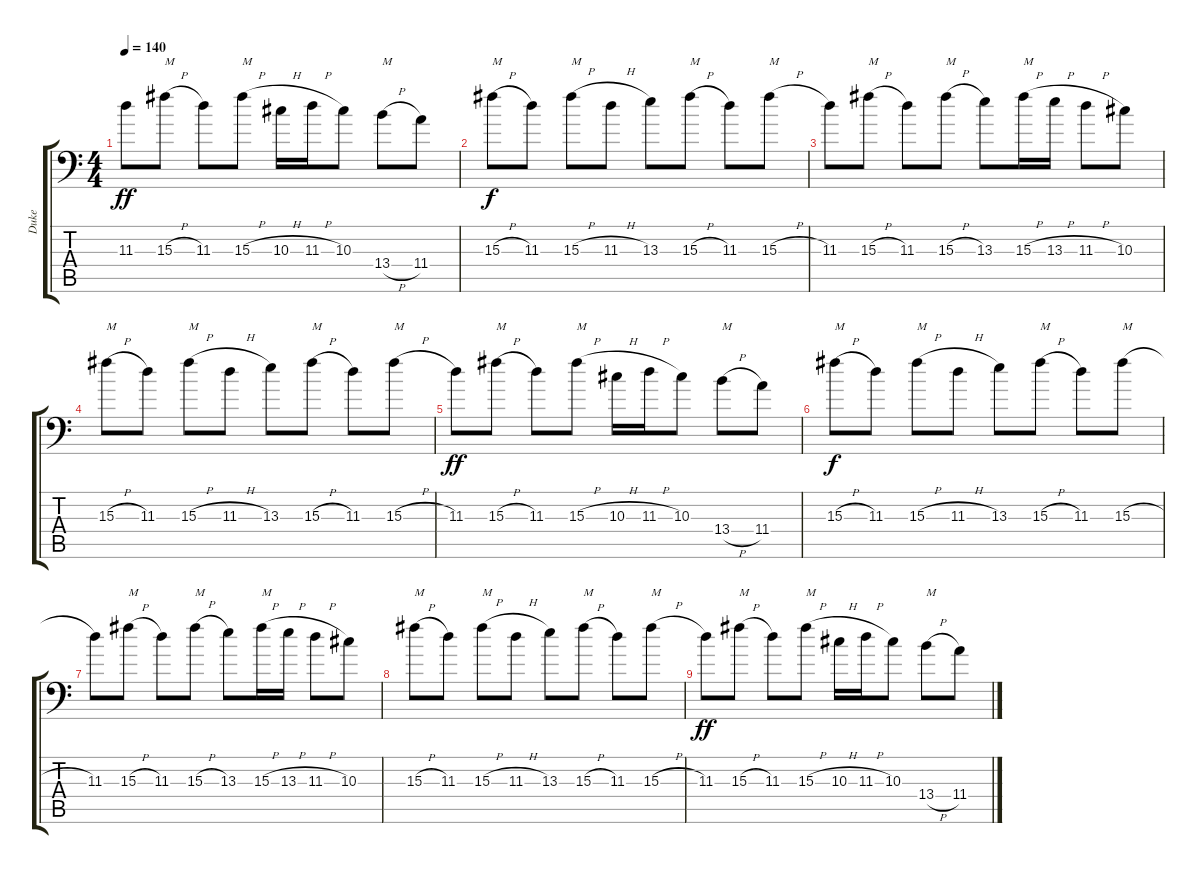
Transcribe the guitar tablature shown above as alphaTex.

\track ("Duke" "Duke") {instrument overdrivenguitar}
\staff {score tabs}
\tuning (C4 G3 Eb3 Bb2 F2 Bb1) {hide}
\ts (4 4)
\tempo 140
\clef f4
\ks c
11.3.8{dy ff} 15.3{h}.8{txt "M"} 11.3.8 15.3{h}.8{txt "M"} 10.3{h}.16 11.3{h}.16 10.3.8 13.4{h}.8{txt "M"} 11.4.8 |
15.3{h}.8{txt "М" dy f} 11.3.8 15.3{h}.8{txt "М"} 11.3{h}.8 13.3.8 15.3{h}.8{txt "М"} 11.3.8 15.3{h}.8{txt "М"} |
11.3.8 15.3{h}.8{txt "M"} 11.3.8 15.3{h}.8{txt "M"} 13.3.8 15.3{h}.16{txt "M"} 13.3{h}.16 11.3{h}.8 10.3.8 |
15.3{h}.8{txt "М"} 11.3.8 15.3{h}.8{txt "М"} 11.3{h}.8 13.3.8 15.3{h}.8{txt "М"} 11.3.8 15.3{h}.8{txt "М"} |
11.3.8{dy ff} 15.3{h}.8{txt "M"} 11.3.8 15.3{h}.8{txt "M"} 10.3{h}.16 11.3{h}.16 10.3.8 13.4{h}.8{txt "M"} 11.4.8 |
15.3{h}.8{txt "М" dy f} 11.3.8 15.3{h}.8{txt "М"} 11.3{h}.8 13.3.8 15.3{h}.8{txt "М"} 11.3.8 15.3{h}.8{txt "М"} |
11.3.8 15.3{h}.8{txt "M"} 11.3.8 15.3{h}.8{txt "M"} 13.3.8 15.3{h}.16{txt "M"} 13.3{h}.16 11.3{h}.8 10.3.8 |
15.3{h}.8{txt "М"} 11.3.8 15.3{h}.8{txt "М"} 11.3{h}.8 13.3.8 15.3{h}.8{txt "М"} 11.3.8 15.3{h}.8{txt "М"} |
11.3.8{dy ff} 15.3{h}.8{txt "M"} 11.3.8 15.3{h}.8{txt "M"} 10.3{h}.16 11.3{h}.16 10.3.8 13.4{h}.8{txt "M"} 11.4.8
